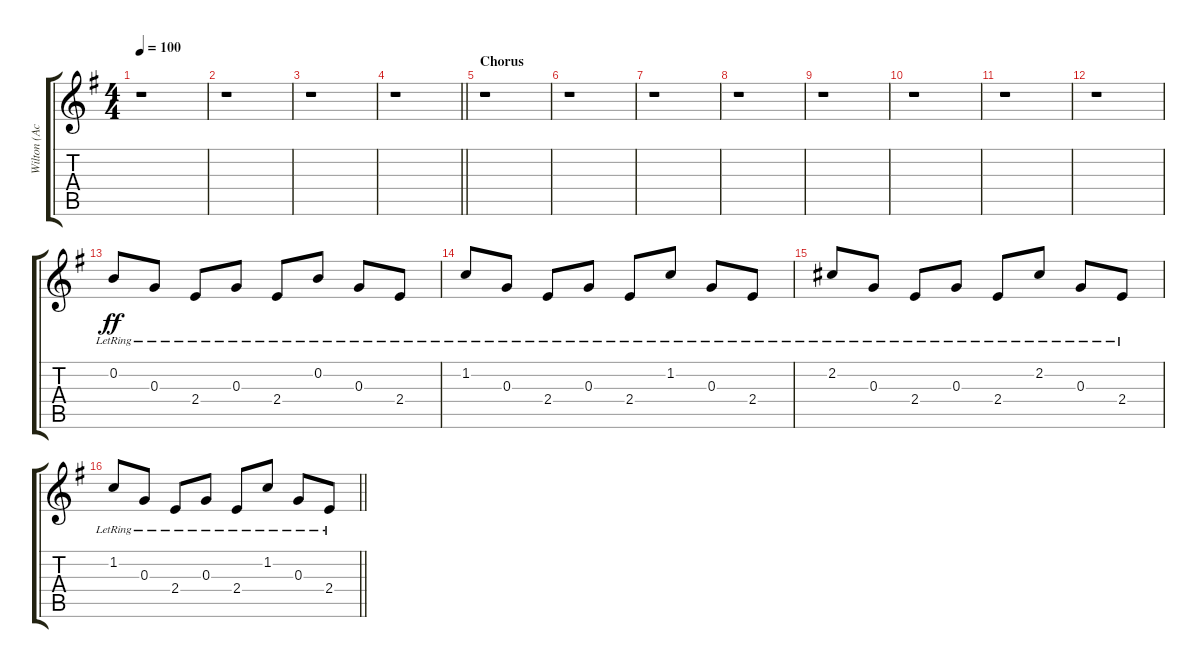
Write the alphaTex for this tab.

\track ("Wilton (Acoustic)" "Wilton (Ac") {instrument acousticguitarsteel}
\staff {score tabs}
\tuning (E4 B3 G3 D3 A2 E2) {hide}
\ts (4 4)
\tempo 100
\clef g2
\ks g
r.1{dy ff} |
r.1 |
r.1 |
\barLineRight lightlight
r.1 |
\section ("" "Chorus")
r.1 |
r.1 |
r.1 |
r.1 |
r.1 |
r.1 |
r.1 |
r.1 |
0.2{lr}.8 0.3{lr}.8 2.4{lr}.8 0.3{lr}.8 2.4{lr}.8 0.2{lr}.8 0.3{lr}.8 2.4{lr}.8 |
1.2{lr}.8 0.3{lr}.8 2.4{lr}.8 0.3{lr}.8 2.4{lr}.8 1.2{lr}.8 0.3{lr}.8 2.4{lr}.8 |
2.2{lr}.8 0.3{lr}.8 2.4{lr}.8 0.3{lr}.8 2.4{lr}.8 2.2{lr}.8 0.3{lr}.8 2.4{lr}.8 |
\barLineRight lightlight
1.2{lr}.8 0.3{lr}.8 2.4{lr}.8 0.3{lr}.8 2.4{lr}.8 1.2{lr}.8 0.3{lr}.8 2.4{lr}.8
